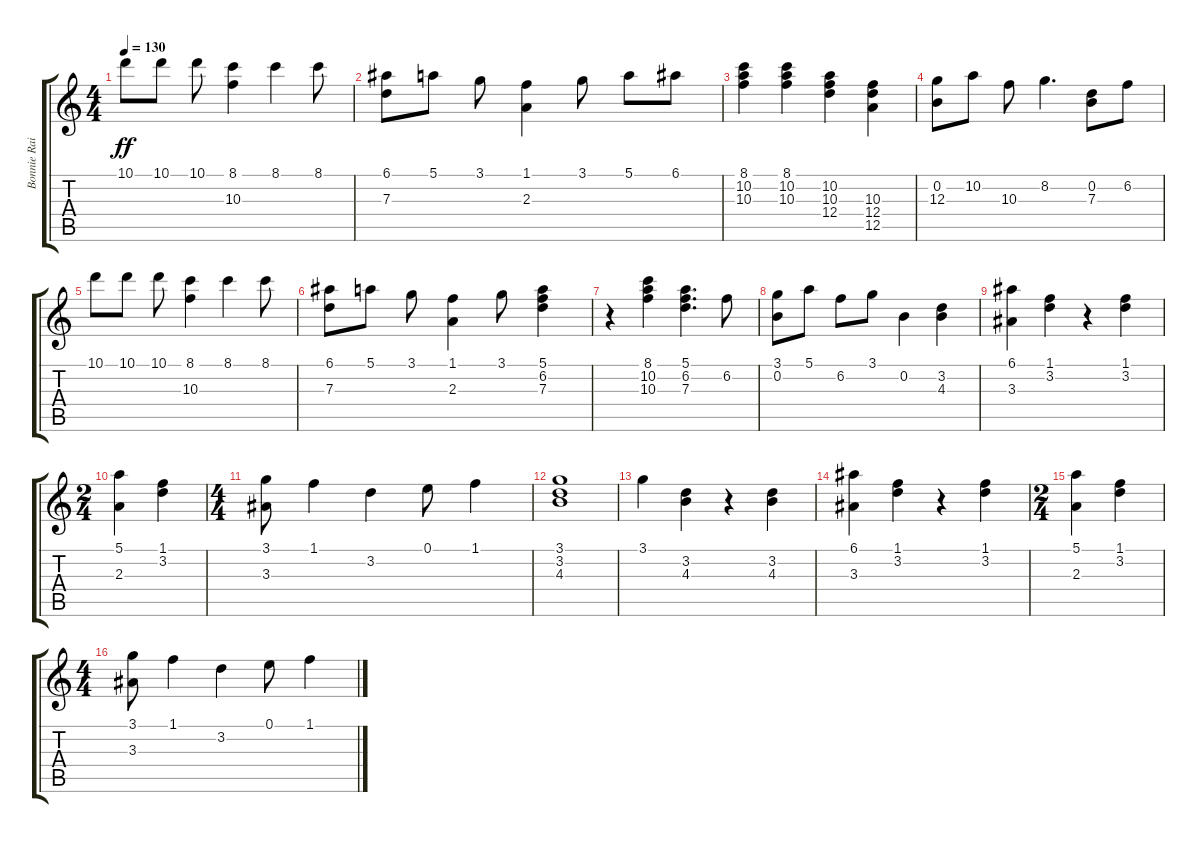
\track ("Bonnie Raitt" "Bonnie Rai") {instrument electricguitarjazz}
\staff {score tabs}
\tuning (E4 B3 G3 D3 A2 E2) {hide}
\ts (4 4)
\tempo 130
\clef g2
\ks c
10.1.8{dy ff} 10.1.8 10.1.8 (8.1 10.3).4 8.1.4 8.1.8 |
(6.1 7.3).8 5.1.8 3.1.8 (1.1 2.3).4 3.1.8 5.1.8 6.1.8 |
(8.1 10.2 10.3).4 (8.1 10.2 10.3).4 (10.2 10.3 12.4).4 (10.3 12.4 12.5).4 |
(0.2 12.3).8 10.2.8 10.3.8 8.2.4{d} (0.2 7.3).8 6.2.8 |
10.1.8 10.1.8 10.1.8 (8.1 10.3).4 8.1.4 8.1.8 |
(6.1 7.3).8 5.1.8 3.1.8 (1.1 2.3).4 3.1.8 (5.1 6.2 7.3).4 |
r.4 (8.1 10.2 10.3).4 (5.1 6.2 7.3).4{d} 6.2.8 |
(3.1 0.2).8 5.1.8 6.2.8 3.1.8 0.2.4 (3.2 4.3).4 |
(6.1 3.3).4 (1.1 3.2).4 r.4 (1.1 3.2).4 |
\ts (2 4)
(5.1 2.3).4 (1.1 3.2).4 |
\ts (4 4)
(3.1 3.3).8 1.1.4 3.2.4 0.1.8 1.1.4 |
(3.1 3.2 4.3).1 |
3.1.4 (3.2 4.3).4 r.4 (3.2 4.3).4 |
(6.1 3.3).4 (1.1 3.2).4 r.4 (1.1 3.2).4 |
\ts (2 4)
(5.1 2.3).4 (1.1 3.2).4 |
\ts (4 4)
(3.1 3.3).8 1.1.4 3.2.4 0.1.8 1.1.4
